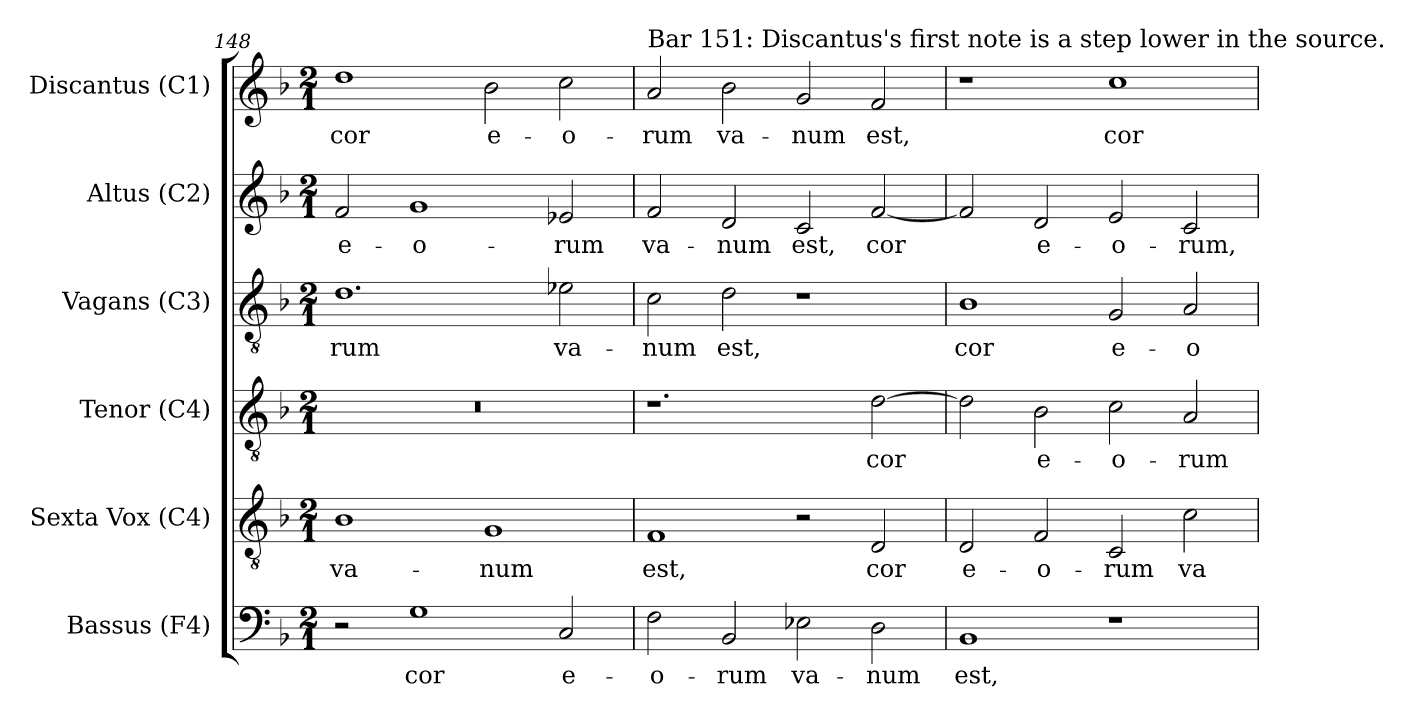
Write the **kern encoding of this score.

**kern	**text	**kern	**text	**kern	**text	**kern	**text	**kern	**text	**kern	**text
*part6	*part6	*part5	*part5	*part4	*part4	*part3	*part3	*part2	*part2	*part1	*part1
*staff6	*staff6	*staff5	*staff5	*staff4	*staff4	*staff3	*staff3	*staff2	*staff2	*staff1	*staff1
*I"Bassus (F4)	*	*I"Sexta Vox (C4)	*	*I"Tenor (C4)	*	*I"Vagans (C3)	*	*I"Altus (C2)	*	*I"Discantus (C1)	*
*I'B.	*	*I'SV.	*	*I'T.	*	*I'V.	*	*I'A.	*	*I'D.	*
*clefF4	*	*clefGv2	*	*clefGv2	*	*clefGv2	*	*clefG2	*	*clefG2	*
*	*	*	*	*	*	*ITrd7c12	*	*ITrd7c12	*	*	*
*k[b-]	*	*k[b-]	*	*k[b-]	*	*k[b-]	*	*k[b-]	*	*k[b-]	*
*F:	*	*F:	*	*F:	*	*F:	*	*F:	*	*F:	*
*M2/1	*	*M2/1	*	*M2/1	*	*M2/1	*	*M2/1	*	*M2/1	*
=148	=148	=148	=148	=148	=148	=148	=148	=148	=148	=148	=148
!	!	!	!LO:LY:b:color=#000000	!LO:N:vis=1	!	!	!	!	!	!	!
!	!	!	!	!	!	!	!LO:LY:b:color=#000000	!	!	!	!
!	!	!	!	!	!	!	!	!	!LO:LY:b:color=#000000	!	!
!	!	!	!	!	!	!	!	!	!	!	!LO:LY:b:color=#000000
2r	.	1B-i	va-	0r	.	1.Di	-rum	2Fi/	e-	1ddi	cor
!	!LO:LY:b:color=#000000	!	!	!	!	!	!	!	!	!	!
!	!	!	!	!	!	!	!	!	!LO:LY:b:color=#000000	!	!
1Gi	cor	.	.	.	.	.	.	1Gi	-o-	.	.
!	!	!	!LO:LY:b:color=#000000	!	!	!	!	!	!	!	!
!	!	!	!	!	!	!	!	!	!	!	!LO:LY:b:color=#000000
.	.	1Gi	-num	.	.	.	.	.	.	2b-i\	e-
!	!LO:LY:b:color=#000000	!	!	!	!	!	!	!	!	!	!
!	!	!	!	!	!	!	!LO:LY:b:color=#000000	!	!	!	!
!	!	!	!	!	!	!	!	!	!LO:LY:b:color=#000000	!	!
!	!	!	!	!	!	!	!	!	!	!	!LO:LY:b:color=#000000
2Ci/	e-	.	.	.	.	2E-i\	va-	2E-i/	-rum	2cci\	-o-
=149	=149	=149	=149	=149	=149	=149	=149	=149	=149	=149	=149
!	!LO:LY:b:color=#000000	!	!	!	!	!	!	!	!	!	!
!	!	!	!LO:LY:b:color=#000000	!	!	!	!	!	!	!	!
!	!	!	!	!	!	!	!LO:LY:b:color=#000000	!	!	!	!
!	!	!	!	!	!	!	!	!	!LO:LY:b:color=#000000	!	!
!	!	!	!	!	!	!	!	!	!	!LO:TX:a:t=Bar 151&colon; Discantus's first note is a step lower in the source.	!
!	!	!	!	!	!	!	!	!	!	!	!LO:LY:b:color=#000000
2Fi\	-o-	1Fi	est,	1.r	.	2Ci\	-num	2Fi/	va-	2ai/	-rum
!	!LO:LY:b:color=#000000	!	!	!	!	!	!	!	!	!	!
!	!	!	!	!	!	!	!LO:LY:b:color=#000000	!	!	!	!
!	!	!	!	!	!	!	!	!	!LO:LY:b:color=#000000	!	!
!	!	!	!	!	!	!	!	!	!	!	!LO:LY:b:color=#000000
2BB-i/	-rum	.	.	.	.	2Di\	est,	2Di/	-num	2b-i\	va-
!	!LO:LY:b:color=#000000	!	!	!	!	!	!	!	!	!	!
!	!	!	!	!	!	!	!	!	!LO:LY:b:color=#000000	!	!
!	!	!	!	!	!	!	!	!	!	!	!LO:LY:b:color=#000000
2E-i\	va-	2r	.	.	.	1r	.	2Ci/	est,	2gi/	-num
!	!LO:LY:b:color=#000000	!	!	!	!	!	!	!	!	!	!
!	!	!	!LO:LY:b:color=#000000	!	!	!	!	!	!	!	!
!	!	!	!	!	!LO:LY:b:color=#000000	!	!	!	!	!	!
!	!	!	!	!	!	!	!	!	!LO:LY:b:color=#000000	!	!
!	!	!	!	!	!	!	!	!	!	!	!LO:LY:b:color=#000000
2Di\	-num	2Di/	cor	[2di\	cor	.	.	[2Fi/	cor	2fi/	est,
=150	=150	=150	=150	=150	=150	=150	=150	=150	=150	=150	=150
!	!LO:LY:b:color=#000000	!	!	!	!	!	!	!	!	!	!
!	!	!	!LO:LY:b:color=#000000	!	!	!	!	!	!	!	!
!	!	!	!	!	!	!	!LO:LY:b:color=#000000	!	!	!	!
1BB-i	est,	2Di/	e-	2di\]	.	1BB-i	cor	2Fi/]	.	1r	.
!	!	!	!LO:LY:b:color=#000000	!	!	!	!	!	!	!	!
!	!	!	!	!	!LO:LY:b:color=#000000	!	!	!	!	!	!
!	!	!	!	!	!	!	!	!	!LO:LY:b:color=#000000	!	!
.	.	2Fi/	-o-	2B-i\	e-	.	.	2Di/	e-	.	.
!	!	!	!LO:LY:b:color=#000000	!	!	!	!	!	!	!	!
!	!	!	!	!	!LO:LY:b:color=#000000	!	!	!	!	!	!
!	!	!	!	!	!	!	!LO:LY:b:color=#000000	!	!	!	!
!	!	!	!	!	!	!	!	!	!LO:LY:b:color=#000000	!	!
!	!	!	!	!	!	!	!	!	!	!	!LO:LY:b:color=#000000
1r	.	2Ci/	-rum	2ci\	-o-	2GGi/	e-	2Ei/	-o-	1cci	cor
!	!	!	!LO:LY:b:color=#000000	!	!	!	!	!	!	!	!
!	!	!	!	!	!LO:LY:b:color=#000000	!	!	!	!	!	!
!	!	!	!	!	!	!	!LO:LY:b:color=#000000	!	!	!	!
!	!	!	!	!	!	!	!	!	!LO:LY:b:color=#000000	!	!
.	.	2ci\	va-	2Ai/	-rum	2AAi/	-o-	2Ci/	-rum,	.	.
=	=	=	=	=	=	=	=	=	=	=	=
*-	*-	*-	*-	*-	*-	*-	*-	*-	*-	*-	*-
